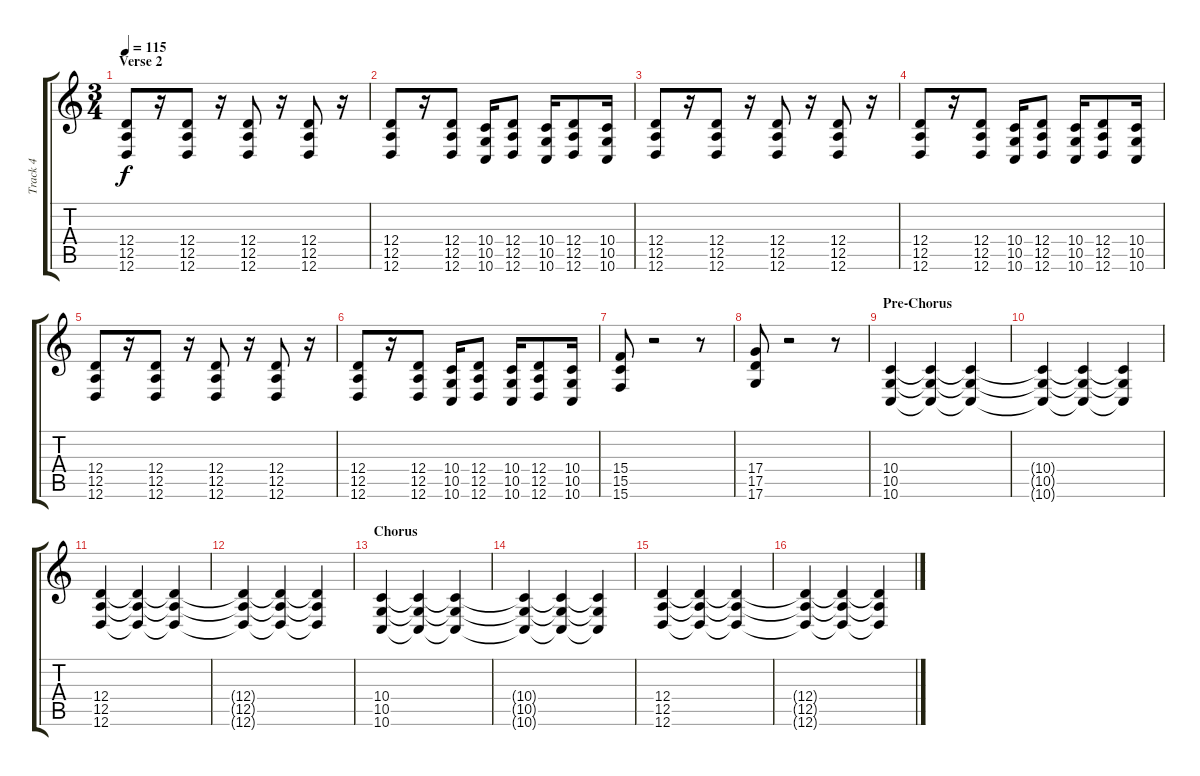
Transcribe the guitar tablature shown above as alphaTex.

\track ("Track 4" "Track 4") {instrument drawbarorgan}
\staff {score tabs}
\tuning (E4 B3 G3 D3 A2 D2) {hide}
\ts (3 4)
\section ("" "Verse 2")
\tempo 115
\clef g2
\ks c
(12.4 12.5 12.6).8{dy f} r.16 (12.4 12.5 12.6).8 r.16 (12.4 12.5 12.6).8 r.16 (12.4 12.5 12.6).8 r.16 |
(12.4 12.5 12.6).8 r.16 (12.4 12.5 12.6).8 (10.4 10.5 10.6).16 (12.4 12.5 12.6).8 (10.4 10.5 10.6).16 (12.4 12.5 12.6).8 (10.4 10.5 10.6).16 |
(12.4 12.5 12.6).8 r.16 (12.4 12.5 12.6).8 r.16 (12.4 12.5 12.6).8 r.16 (12.4 12.5 12.6).8 r.16 |
(12.4 12.5 12.6).8 r.16 (12.4 12.5 12.6).8 (10.4 10.5 10.6).16 (12.4 12.5 12.6).8 (10.4 10.5 10.6).16 (12.4 12.5 12.6).8 (10.4 10.5 10.6).16 |
(12.4 12.5 12.6).8 r.16 (12.4 12.5 12.6).8 r.16 (12.4 12.5 12.6).8 r.16 (12.4 12.5 12.6).8 r.16 |
(12.4 12.5 12.6).8 r.16 (12.4 12.5 12.6).8 (10.4 10.5 10.6).16 (12.4 12.5 12.6).8 (10.4 10.5 10.6).16 (12.4 12.5 12.6).8 (10.4 10.5 10.6).16 |
(15.4 15.5 15.6).8 r.2 r.8 |
(17.4 17.5 17.6).8 r.2 r.8 |
\section ("" "Pre-Chorus")
(10.4 10.5 10.6).4 (10.4{t} 10.5{t} 10.6{t}).4 (10.4{t} 10.5{t} 10.6{t}).4 |
(10.4{t} 10.5{t} 10.6{t}).4 (10.4{t} 10.5{t} 10.6{t}).4 (10.4{t} 10.5{t} 10.6{t}).4 |
(12.4 12.5 12.6).4 (12.4{t} 12.5{t} 12.6{t}).4 (12.4{t} 12.5{t} 12.6{t}).4 |
(12.4{t} 12.5{t} 12.6{t}).4 (12.4{t} 12.5{t} 12.6{t}).4 (12.4{t} 12.5{t} 12.6{t}).4 |
\section ("" "Chorus")
(10.4 10.5 10.6).4 (10.4{t} 10.5{t} 10.6{t}).4 (10.4{t} 10.5{t} 10.6{t}).4 |
(10.4{t} 10.5{t} 10.6{t}).4 (10.4{t} 10.5{t} 10.6{t}).4 (10.4{t} 10.5{t} 10.6{t}).4 |
(12.4 12.5 12.6).4 (12.4{t} 12.5{t} 12.6{t}).4 (12.4{t} 12.5{t} 12.6{t}).4 |
(12.4{t} 12.5{t} 12.6{t}).4 (12.4{t} 12.5{t} 12.6{t}).4 (12.4{t} 12.5{t} 12.6{t}).4
